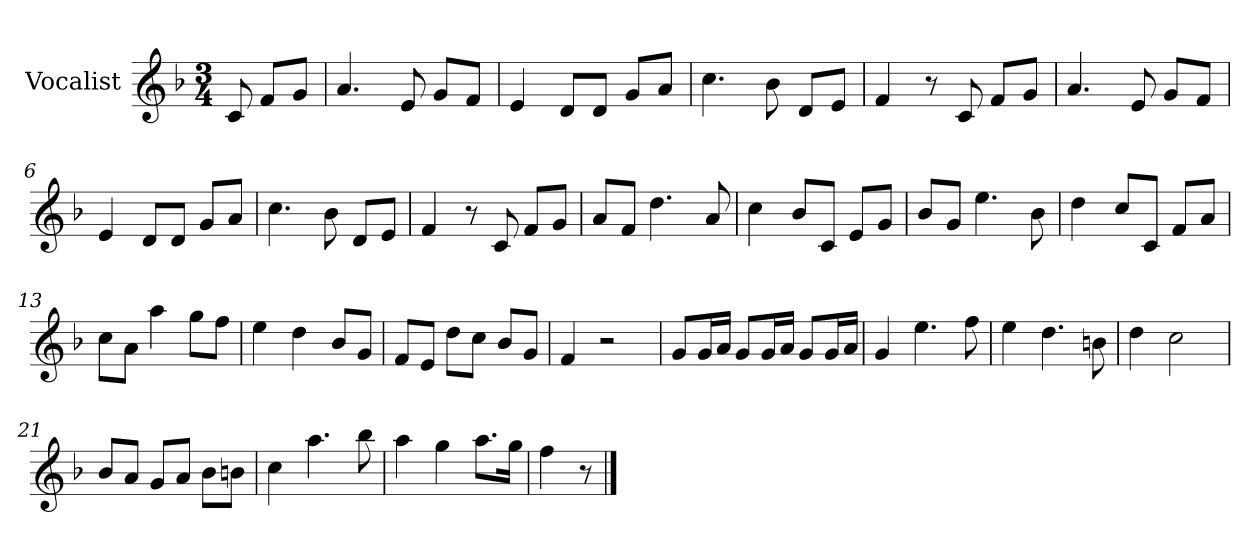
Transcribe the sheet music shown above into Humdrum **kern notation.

**kern
*part1
*staff1
*I"Vocalist
*k[b-]
*F:
*M3/4
=
8c
8fL
8gJ
=1
4.a
8e
8gL
8fJ
=2
4e
8dL
8dJ
8gL
8aJ
=3
4.cc
8b-
8dL
8eJ
=4
4f
8r
8c
8fL
8gJ
=5
4.a
8e
8gL
8fJ
=6
4e
8dL
8dJ
8gL
8aJ
=7
4.cc
8b-
8dL
8eJ
=8
4f
8r
8c
8fL
8gJ
=9
8aL
8fJ
4.dd
8a
=10
4cc
8b-L
8cJ
8eL
8gJ
=11
8b-L
8gJ
4.ee
8b-
=12
4dd
8ccL
8cJ
8fL
8aJ
=13
8ccL
8aJ
4aa
8ggL
8ffJ
=14
4ee
4dd
8b-L
8gJ
=15
8fL
8eJ
8ddL
8ccJ
8b-L
8gJ
=16
4f
2r
=17
8gL
16gL
16aJJ
8gL
16gL
16aJJ
8gL
16gL
16aJJ
=18
4g
4.ee
8ff
=19
4ee
4.dd
8bn
=20
4dd
2cc
=21
8b-L
8aJ
8gL
8aJ
8b-L
8bnJ
=22
4cc
4.aa
8bb-
=23
4aa
4gg
8.aaL
16ggJk
=24
4ff
8r
==
*-
